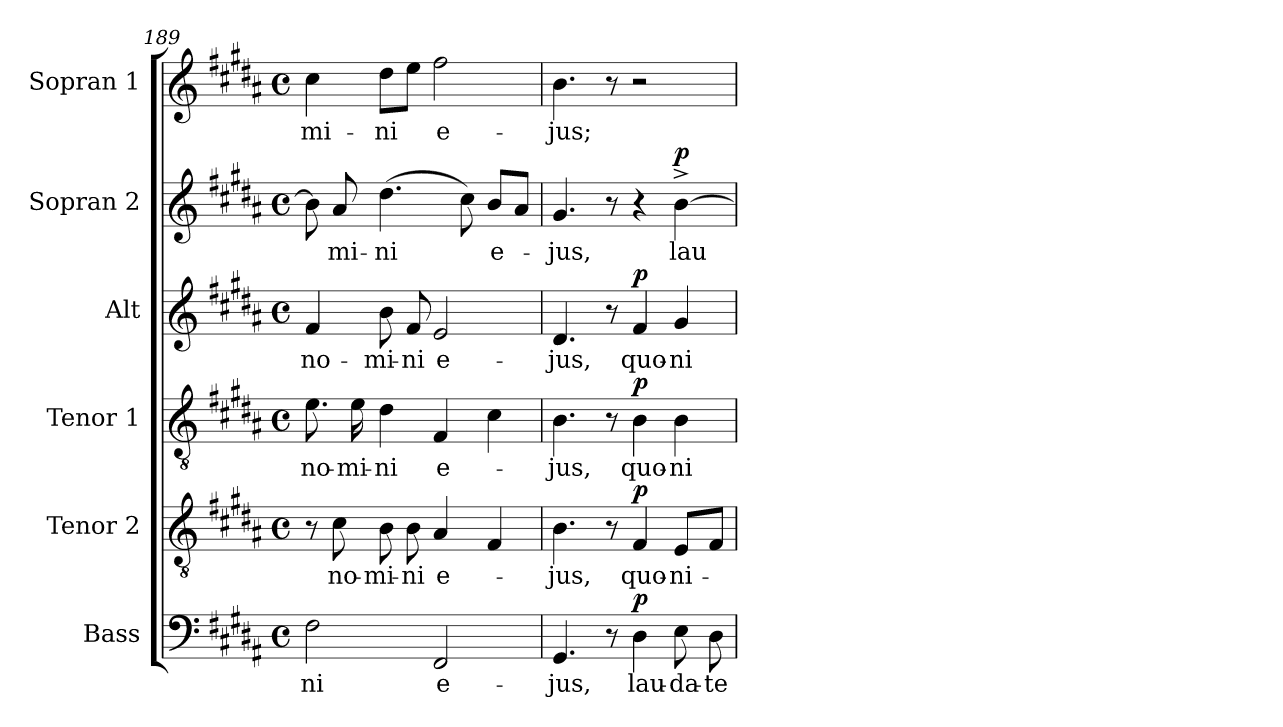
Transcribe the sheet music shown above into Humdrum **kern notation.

**kern	**text	**dynam	**kern	**text	**dynam	**kern	**text	**dynam	**kern	**text	**dynam	**kern	**text	**dynam	**kern	**text
*part6	*part6	*part6	*part5	*part5	*part5	*part4	*part4	*part4	*part3	*part3	*part3	*part2	*part2	*part2	*part1	*part1
*staff6	*staff6	*staff6	*staff5	*staff5	*staff5	*staff4	*staff4	*staff4	*staff3	*staff3	*staff3	*staff2	*staff2	*staff2	*staff1	*staff1
*I"Bass	*	*	*I"Tenor 2	*	*	*I"Tenor 1	*	*	*I"Alt	*	*	*I"Sopran 2	*	*	*I"Sopran 1	*
*I'B.	*	*	*I'T. 2	*	*	*I'T. 1	*	*	*I'A.	*	*	*I'S. 2	*	*	*I'S. 1	*
*clefF4	*	*	*clefGv2	*	*	*clefGv2	*	*	*clefG2	*	*	*clefG2	*	*	*clefG2	*
*k[f#c#g#d#a#]	*	*	*k[f#c#g#d#a#]	*	*	*k[f#c#g#d#a#]	*	*	*k[f#c#g#d#a#]	*	*	*k[f#c#g#d#a#]	*	*	*k[f#c#g#d#a#]	*
*B:	*	*	*B:	*	*	*B:	*	*	*B:	*	*	*B:	*	*	*B:	*
*M4/4	*	*	*M4/4	*	*	*M4/4	*	*	*M4/4	*	*	*M4/4	*	*	*M4/4	*
*met(c)	*	*	*met(c)	*	*	*met(c)	*	*	*met(c)	*	*	*met(c)	*	*	*met(c)	*
=189	=189	=189	=189	=189	=189	=189	=189	=189	=189	=189	=189	=189	=189	=189	=189	=189
!	!LO:LY:b	!	!	!	!	!	!LO:LY:b	!	!	!LO:LY:b	!	!	!	!	!	!LO:LY:b
2F#\	-ni	.	8r	.	.	8.e\	no-	.	4f#/	no-	.	8b\]	.	.	4cc#\	-mi-
!	!	!	!	!LO:LY:b	!	!	!	!	!	!	!	!	!LO:LY:b	!	!	!
.	.	.	8c#\	no-	.	.	.	.	.	.	.	8a#/	-mi-	.	.	.
!	!	!	!	!	!	!	!LO:LY:b	!	!	!	!	!	!	!	!	!
.	.	.	.	.	.	16e\	-mi-	.	.	.	.	.	.	.	.	.
!	!	!	!	!LO:LY:b	!	!	!LO:LY:b	!	!	!LO:LY:b	!	!	!LO:LY:b	!	!	!LO:LY:b
.	.	.	8B\	-mi-	.	4d#\	-ni	.	8b\	-mi-	.	(>4.dd#\	-ni	.	8dd#\L	-ni
!	!	!	!	!LO:LY:b	!	!	!	!	!	!LO:LY:b	!	!	!	!	!	!
.	.	.	8B\	-ni	.	.	.	.	8f#/	-ni	.	.	.	.	8ee\J	.
!	!LO:LY:b	!	!	!LO:LY:b	!	!	!LO:LY:b	!	!	!LO:LY:b	!	!	!	!	!	!LO:LY:b
2FF#/	e-	.	4A#/	e-	.	4F#/	e-	.	2e/	e-	.	.	.	.	2ff#\	e-
.	.	.	.	.	.	.	.	.	.	.	.	8cc#\)	.	.	.	.
!	!	!	!	!	!	!	!	!	!	!	!	!	!LO:LY:b	!	!	!
.	.	.	4F#/	.	.	4c#\	.	.	.	.	.	8b/L	e-	.	.	.
.	.	.	.	.	.	.	.	.	.	.	.	8a#/J	.	.	.	.
=190	=190	=190	=190	=190	=190	=190	=190	=190	=190	=190	=190	=190	=190	=190	=190	=190
!	!LO:LY:b	!	!	!LO:LY:b	!	!	!LO:LY:b	!	!	!LO:LY:b	!	!	!LO:LY:b	!	!	!LO:LY:b
4.GG#/	-jus,	.	4.B\	-jus,	.	4.B\	-jus,	.	4.d#/	-jus,	.	4.g#/	-jus,	.	4.b\	-jus;
8r	.	.	8r	.	.	8r	.	.	8r	.	.	8r	.	.	8r	.
!	!LO:LY:b	!LO:DY:a	!	!LO:LY:b	!LO:DY:a	!	!LO:LY:b	!LO:DY:a	!	!LO:LY:b	!LO:DY:a	!	!	!	!	!
4D#\	lau-	p	4F#/	quo-	p	4B\	quo-	p	4f#/	quo-	p	4r	.	.	2r	.
!	!LO:LY:b	!	!	!LO:LY:b	!	!	!LO:LY:b	!	!	!LO:LY:b	!	!	!LO:LY:b	!LO:DY:a	!	!
8E\	-da-	.	8E/L	-ni-	.	4B\	-ni-	.	4g#/	-ni-	.	[4b^>\	lau-	p	.	.
!	!LO:LY:b	!	!	!	!	!	!	!	!	!	!	!	!	!	!	!
8D#\	-te	.	8F#/J	.	.	.	.	.	.	.	.	.	.	.	.	.
=	=	=	=	=	=	=	=	=	=	=	=	=	=	=	=	=
*-	*-	*-	*-	*-	*-	*-	*-	*-	*-	*-	*-	*-	*-	*-	*-	*-
